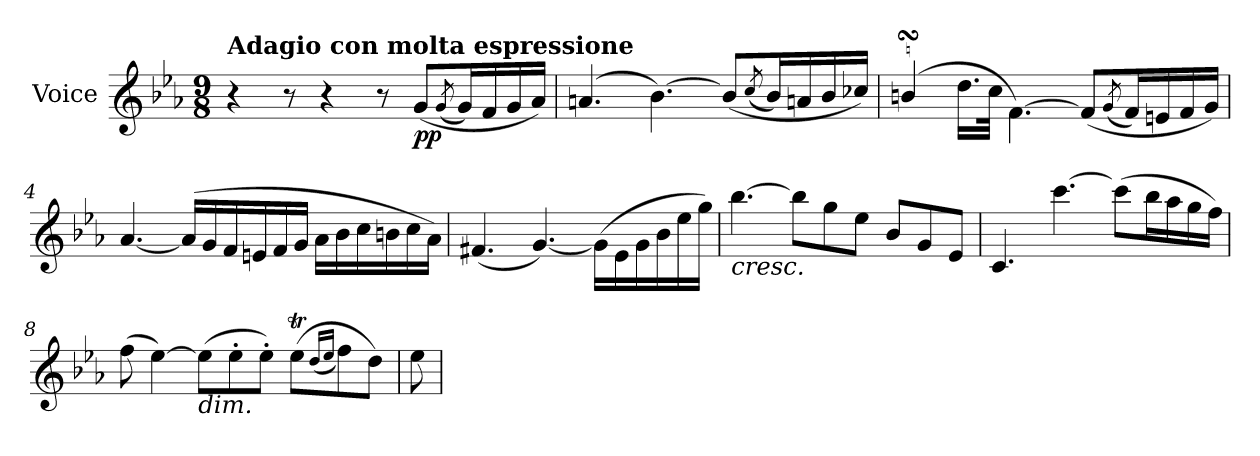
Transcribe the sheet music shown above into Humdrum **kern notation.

**kern	**dynam
*part1	*part1
*staff1	*staff1
*I"Voice	*
*I'V	*
*clefG2	*
*k[b-e-a-]	*
*M9/8	*
=1	=1
!LO:TX:a:B:t=Adagio con molta espressione	!
4r	.
8r	.
4r	.
8r	.
!	!LO:DY:b
(<8g/L	pp
(<8qg/	.
16g/L)	.
16f/	.
16g/	.
16a-/JJ)	.
=2	=2
(>4.an/	.
[4.b-\)	.
(<8b-/L]	.
(<8qcc/	.
16b-/L)	.
16an/	.
16b-/	.
16cc-Xi/JJ)	.
=3	=3
(>4bnsSsS/	.
16.dd\LL	.
32cc\JJk	.
[4.f\)	.
(<8f/L]	.
(<8qg/	.
16f/L)	.
16en/	.
16f/	.
16g/JJ)	.
=4	=4
[4.a-/	.
(>16a-/LL]	.
16g/	.
16f/	.
16en/	.
16f/	.
16g/JJ	.
16a-\LL	.
16b-\	.
16cc\	.
16bn\	.
16cc\	.
16a-\JJ)	.
!!LO:LB:g=z
=5	=5
(<4.f#X/	.
[4.g/)	.
(>16g\LL]	.
16e-\	.
16g\	.
16b-\	.
16ee-\	.
16gg\JJ)	.
=6	=6
!LO:TX:b:i:t=cresc.	!
[4.bb-\	.
8bb-\L]	.
8gg\	.
8ee-\J	.
8b-/L	.
8g/	.
8e-/J	.
!!LO:LB:g=z
=7	=7
4.c/	.
[4.ccc\	.
(>8ccc\L]	.
16bb-\L	.
16aa-\	.
16gg\	.
16ff\JJ)	.
=8	=8
(>8ff\	.
[4ee-\)	.
!LO:TX:b:i:t=dim.	!
(>8ee-\L]	.
8ee-'\	.
8ee-'\J)	.
(>8ee-T\L	.
(<16qdd/LL	.
16qee-/JJ	.
8ff\)	.
8dd\J)	.
=9	=9
8ee-\	.
=	=
*-	*-
